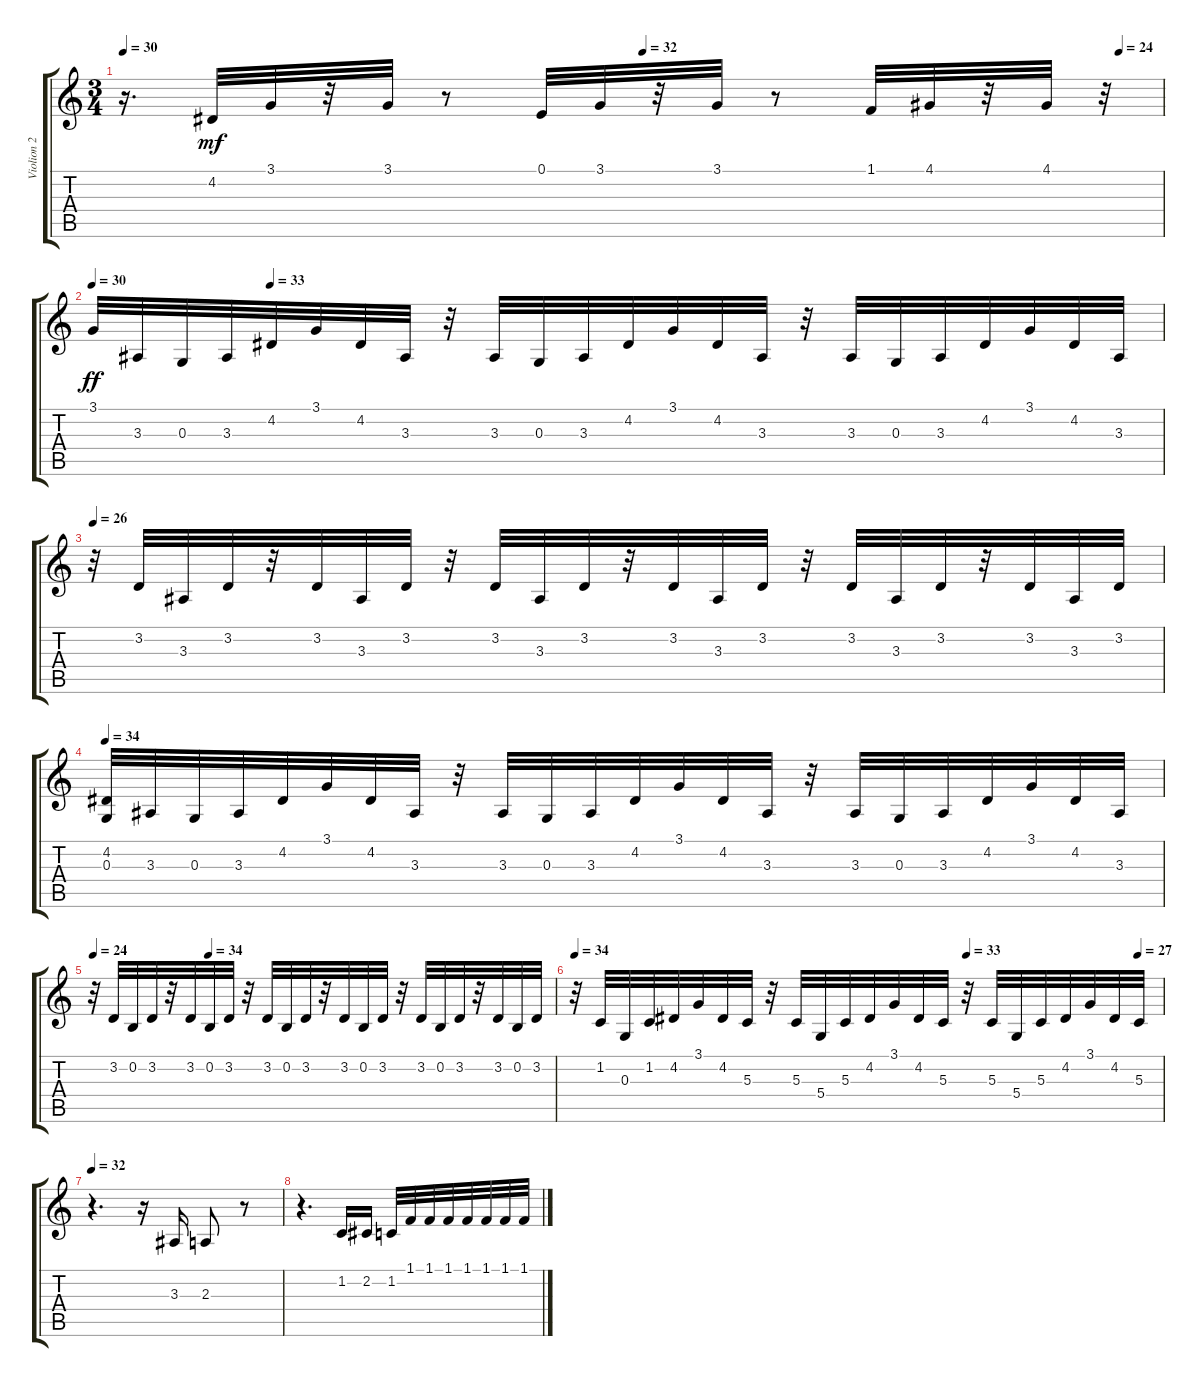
\track ("Violion 2" "Violion 2") {instrument violin}
\staff {score tabs}
\tuning (E4 B3 G3 D3 A2 E2) {hide}
\ts (3 4)
\tempo 30
\tempo (32 0.5)
\tempo (24 0.9583333333333334)
\clef g2
\ks c
r.16{d dy mp} 4.2.32{dy mf} 3.1.32 r.32 3.1.32 r.8 0.1.32 3.1.32 r.32 3.1.32 r.8 1.1.32 4.1.32 r.32 4.1.32 r.32 |
\tempo 30
\tempo (33 0.16666666666666666)
3.1.32{dy ff} 3.3.32 0.3.32 3.3.32 4.2.32 3.1.32 4.2.32 3.3.32 r.32 3.3.32 0.3.32 3.3.32 4.2.32 3.1.32 4.2.32 3.3.32 r.32 3.3.32 0.3.32 3.3.32 4.2.32 3.1.32 4.2.32 3.3.32 |
\tempo 26
r.32 3.2.32 3.3.32 3.2.32 r.32 3.2.32 3.3.32 3.2.32 r.32 3.2.32 3.3.32 3.2.32 r.32 3.2.32 3.3.32 3.2.32 r.32 3.2.32 3.3.32 3.2.32 r.32 3.2.32 3.3.32 3.2.32 |
\tempo 34
(4.2 0.3).32 3.3.32 0.3.32 3.3.32 4.2.32 3.1.32 4.2.32 3.3.32 r.32 3.3.32 0.3.32 3.3.32 4.2.32 3.1.32 4.2.32 3.3.32 r.32 3.3.32 0.3.32 3.3.32 4.2.32 3.1.32 4.2.32 3.3.32 |
\tempo 24
\tempo (34 0.25)
r.32 3.2.32 0.2.32 3.2.32 r.32 3.2.32 0.2.32 3.2.32 r.32 3.2.32 0.2.32 3.2.32 r.32 3.2.32 0.2.32 3.2.32 r.32 3.2.32 0.2.32 3.2.32 r.32 3.2.32 0.2.32 3.2.32 |
\tempo 34
\tempo (33 0.6666666666666666)
\tempo (27 0.9583333333333334)
r.32 1.2.32 0.3.32 1.2.32 4.2.32 3.1.32 4.2.32 5.3.32 r.32 5.3.32 5.4.32 5.3.32 4.2.32 3.1.32 4.2.32 5.3.32 r.32 5.3.32 5.4.32 5.3.32 4.2.32 3.1.32 4.2.32 5.3.32 |
\tempo 32
r.4{d} r.16 3.3.16 2.3.8 r.8 |
r.4{d} 1.2.16 2.2.16 1.2.32 1.1.32 1.1.32 1.1.32 1.1.32 1.1.32 1.1.32 1.1.32
